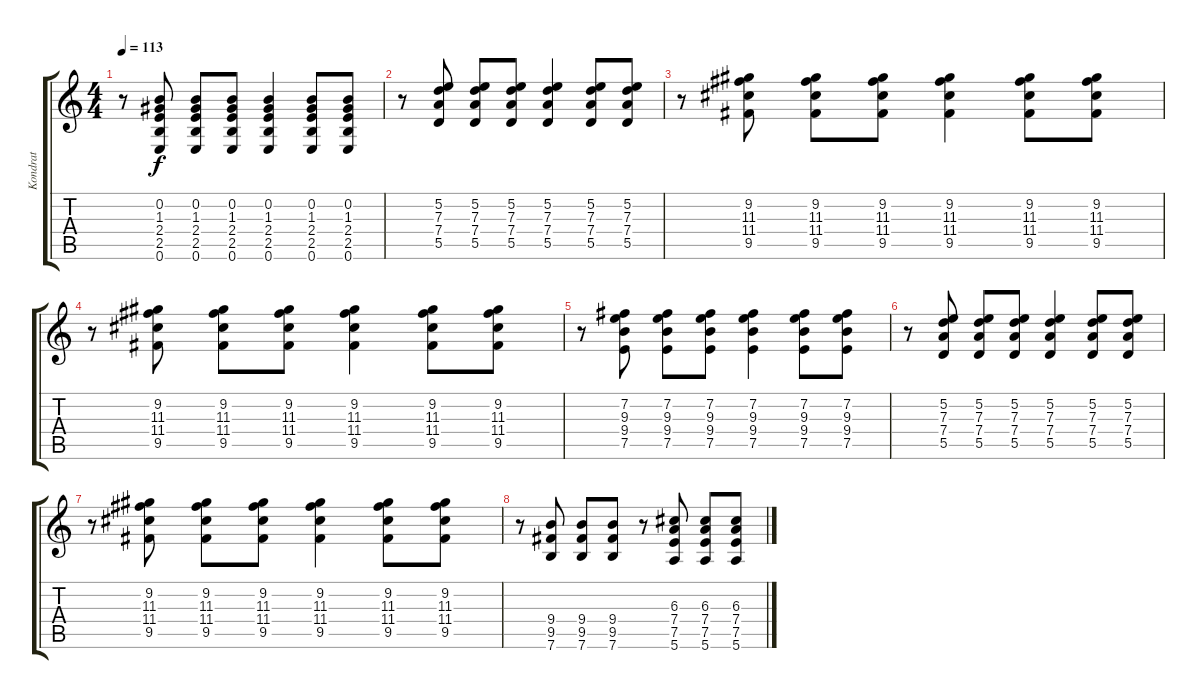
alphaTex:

\track ("Kondrat" "Kondrat") {instrument acousticguitarsteel}
\staff {score tabs}
\tuning (E4 B3 G3 D3 A2 E2) {hide}
\ts (4 4)
\tempo 113
\clef g2
\ks c
r.8{dy f} (0.2 1.3 2.4 2.5 0.6).8 (0.2 1.3 2.4 2.5 0.6).8 (0.2 1.3 2.4 2.5 0.6).8 (0.2 1.3 2.4 2.5 0.6).4 (0.2 1.3 2.4 2.5 0.6).8 (0.2 1.3 2.4 2.5 0.6).8 |
r.8 (5.2 7.3 7.4 5.5).8 (5.2 7.3 7.4 5.5).8 (5.2 7.3 7.4 5.5).8 (5.2 7.3 7.4 5.5).4 (5.2 7.3 7.4 5.5).8 (5.2 7.3 7.4 5.5).8 |
r.8 (9.2 11.3 11.4 9.5).8 (9.2 11.3 11.4 9.5).8 (9.2 11.3 11.4 9.5).8 (9.2 11.3 11.4 9.5).4 (9.2 11.3 11.4 9.5).8 (9.2 11.3 11.4 9.5).8 |
r.8 (9.2 11.3 11.4 9.5).8 (9.2 11.3 11.4 9.5).8 (9.2 11.3 11.4 9.5).8 (9.2 11.3 11.4 9.5).4 (9.2 11.3 11.4 9.5).8 (9.2 11.3 11.4 9.5).8 |
r.8 (7.2 9.3 9.4 7.5).8 (7.2 9.3 9.4 7.5).8 (7.2 9.3 9.4 7.5).8 (7.2 9.3 9.4 7.5).4 (7.2 9.3 9.4 7.5).8 (7.2 9.3 9.4 7.5).8 |
r.8 (5.2 7.3 7.4 5.5).8 (5.2 7.3 7.4 5.5).8 (5.2 7.3 7.4 5.5).8 (5.2 7.3 7.4 5.5).4 (5.2 7.3 7.4 5.5).8 (5.2 7.3 7.4 5.5).8 |
r.8 (9.2 11.3 11.4 9.5).8 (9.2 11.3 11.4 9.5).8 (9.2 11.3 11.4 9.5).8 (9.2 11.3 11.4 9.5).4 (9.2 11.3 11.4 9.5).8 (9.2 11.3 11.4 9.5).8 |
r.8 (9.4 9.5 7.6).8 (9.4 9.5 7.6).8 (9.4 9.5 7.6).8 r.8 (6.3 7.4 7.5 5.6).8 (6.3 7.4 7.5 5.6).8 (6.3 7.4 7.5 5.6).8
